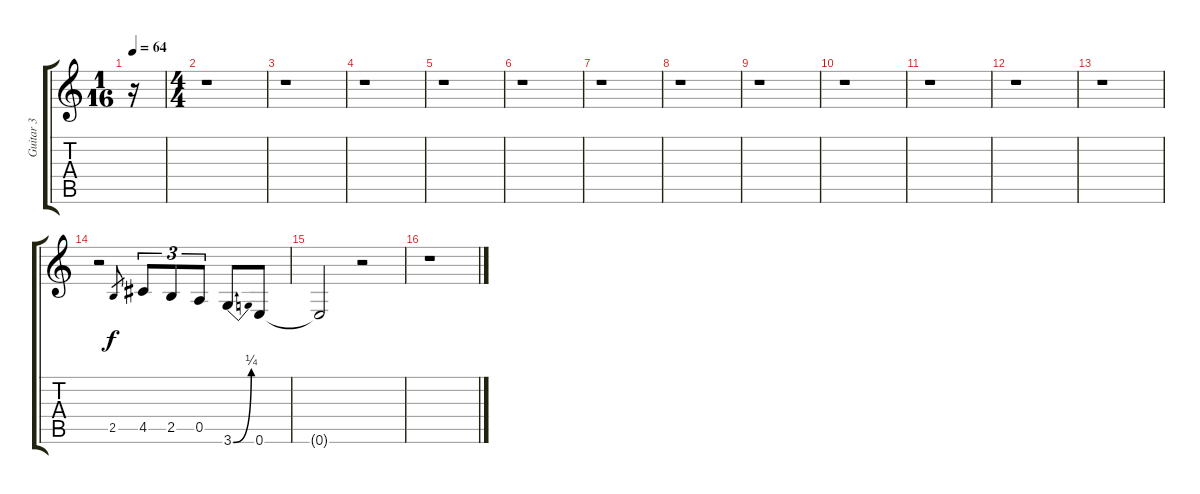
\track ("Guitar 3" "Guitar 3") {instrument electricguitarclean}
\staff {score tabs}
\tuning (E4 B3 G3 D3 A2 E2) {hide}
\ts (1 16)
\tempo 64
\clef g2
\ks c
r.16{dy f instrument electricguitarclean} |
\ts (4 4)
r.1 |
r.1 |
r.1 |
r.1 |
r.1 |
r.1 |
r.1 |
r.1 |
r.1 |
r.1 |
r.1 |
r.1 |
r.2 2.5.8{gr} 4.5.8{tu (3 2)} 2.5.8{tu (3 2)} 0.5.8{tu (3 2)} 3.6{be (bend 0 0 60 1)}.8 0.6.8 |
0.6{t}.2 r.2 |
r.1
